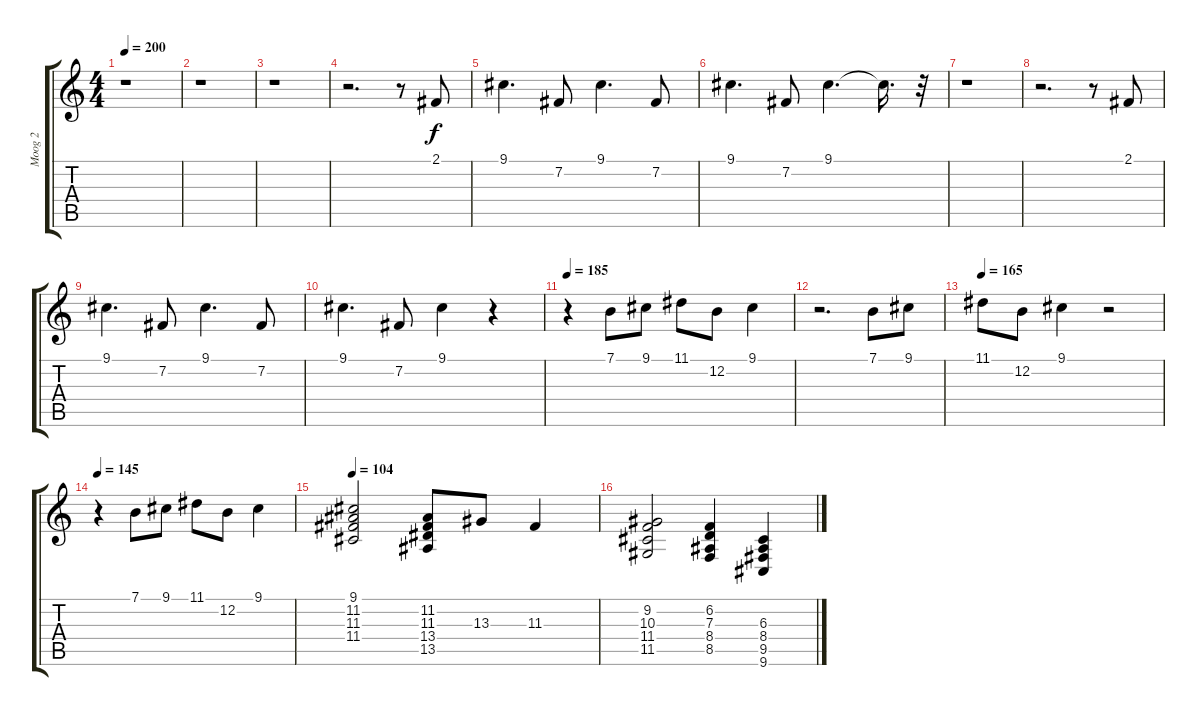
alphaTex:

\track ("Moog 2" "Moog 2") {instrument lead1square}
\staff {score tabs}
\tuning (E4 B3 G3 D3 A2 E2) {hide}
\ts (4 4)
\tempo 200
\clef g2
\ks c
r.1{dy f} |
r.1 |
r.1 |
r.2{d} r.8 2.1.8 |
9.1.4{d} 7.2.8 9.1.4{d} 7.2.8 |
9.1.4{d} 7.2.8 9.1.4{d} 9.1{t}.16{d} r.32 |
r.1 |
r.2{d} r.8 2.1.8 |
9.1.4{d} 7.2.8 9.1.4{d} 7.2.8 |
9.1.4{d} 7.2.8 9.1.4 r.4 |
\tempo 185
r.4 7.1.8 9.1.8 11.1.8 12.2.8 9.1.4 |
r.2{d} 7.1.8 9.1.8 |
\tempo 165
11.1.8 12.2.8 9.1.4 r.2 |
\tempo 145
r.4 7.1.8 9.1.8 11.1.8 12.2.8 9.1.4 |
\tempo 104
(9.1 11.2 11.3 11.4).2{instrument lead2sawtooth} (11.2 11.3 13.4 13.5).8 13.3.8 11.3.4 |
(9.2 10.3 11.4 11.5).2 (6.2 7.3 8.4 8.5).4 (6.3 8.4 9.5 9.6).4
